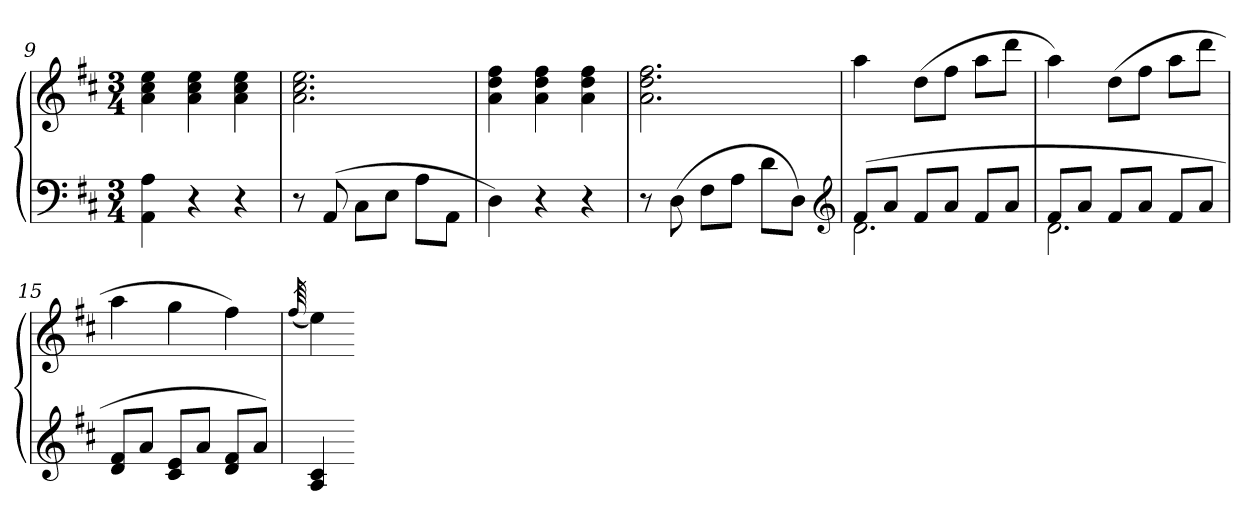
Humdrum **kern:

**kern	**kern
*part1	*part1
*staff2	*staff1
*clefF4	*clefG2
*k[f#c#]	*k[f#c#]
*D:	*D:
*M3/4	*M3/4
=9	=9
4AA 4A	4a 4cc# 4ee
4r	4a 4cc# 4ee
4r	4a 4cc# 4ee
=10	=10
8r	2.a 2.cc# 2.ee
(8AA	.
8C#L	.
8EJ	.
8AL	.
8AAJ	.
=11	=11
4D)	4a 4dd 4ff#
4r	4a 4dd 4ff#
4r	4a 4dd 4ff#
=12	=12
8r	2.a 2.dd 2.ff#
(8D	.
8F#L	.
8AJ	.
8dL	.
8DJ)	.
*clefG2	*
=13	=13
*^	*
(8f#L	2.d	4aa
8aJ	.	.
8f#L	.	(8ddL
8aJ	.	8ff#J
8f#L	.	8aaL
8aJ	.	8dddJ
=14	=14	=14
8f#L	2.d	4aa)
8aJ	.	.
8f#L	.	(8ddL
8aJ	.	8ff#J
8f#L	.	8aaL
8aJ	.	8dddJ
*v	*v	*
=15	=15
8d 8f#L	4aa
8aJ	.
8c# 8eL	4gg
8aJ	.
8d 8f#L	4ff#)
8aJ)	.
=16	=16
.	(64qff#
4A 4c#	4ee)
=-	=-
*-	*-
